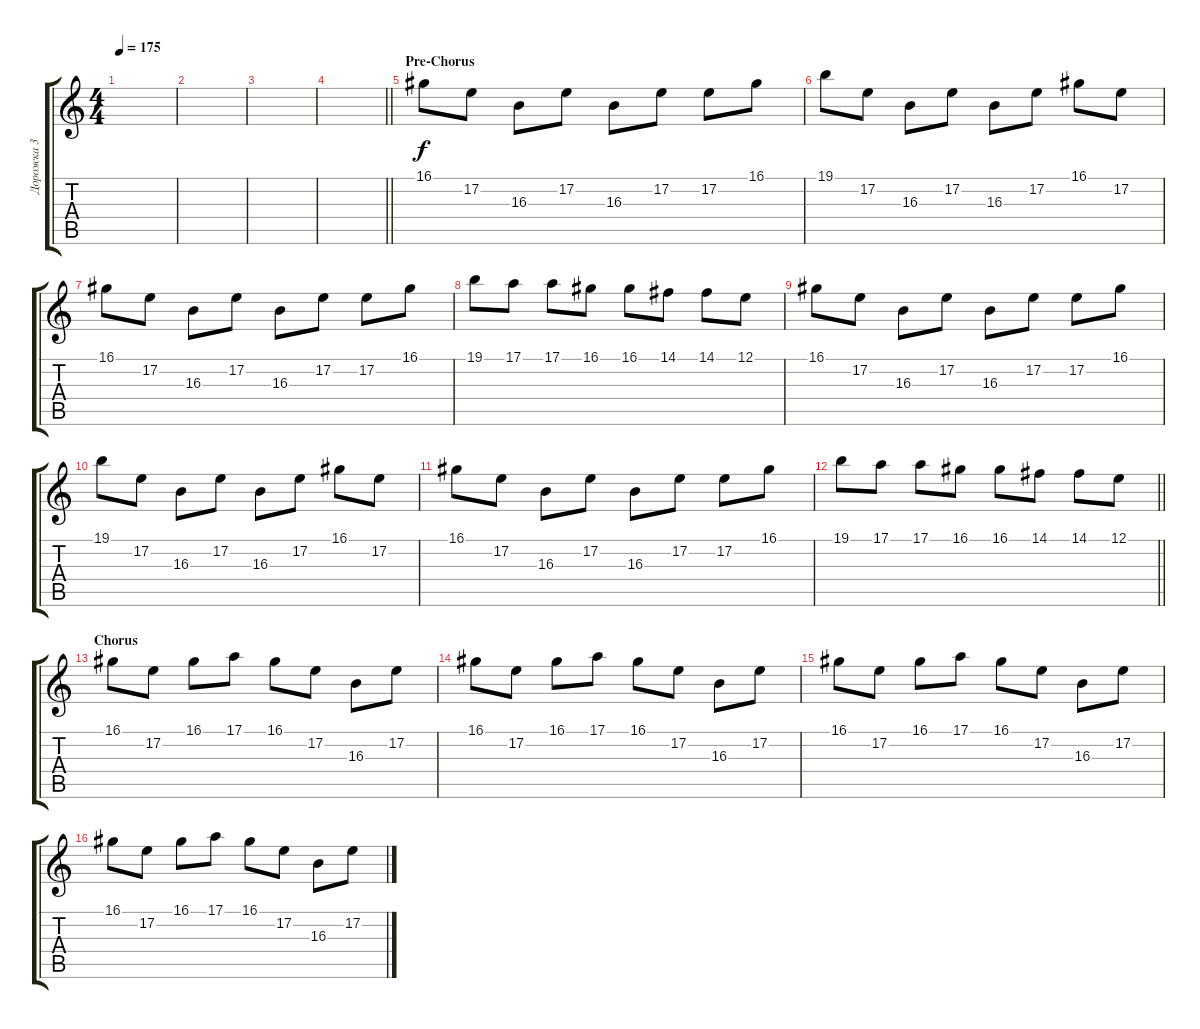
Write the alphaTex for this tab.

\track ("Дорожка 3" "Дорожка 3") {instrument violin}
\staff {score tabs}
\tuning (E4 B3 G3 D3 A2 E2) {hide}
\ts (4 4)
\tempo 175
\clef g2
\ks c
|
|
|
\barLineRight lightlight
|
\section ("" "Pre-Chorus")
16.1.8 17.2.8 16.3.8 17.2.8 16.3.8 17.2.8 17.2.8 16.1.8 |
19.1.8 17.2.8 16.3.8 17.2.8 16.3.8 17.2.8 16.1.8 17.2.8 |
16.1.8 17.2.8 16.3.8 17.2.8 16.3.8 17.2.8 17.2.8 16.1.8 |
19.1.8 17.1.8 17.1.8 16.1.8 16.1.8 14.1.8 14.1.8 12.1.8 |
16.1.8 17.2.8 16.3.8 17.2.8 16.3.8 17.2.8 17.2.8 16.1.8 |
19.1.8 17.2.8 16.3.8 17.2.8 16.3.8 17.2.8 16.1.8 17.2.8 |
16.1.8 17.2.8 16.3.8 17.2.8 16.3.8 17.2.8 17.2.8 16.1.8 |
\barLineRight lightlight
19.1.8 17.1.8 17.1.8 16.1.8 16.1.8 14.1.8 14.1.8 12.1.8 |
\section ("" "Chorus")
16.1.8 17.2.8 16.1.8 17.1.8 16.1.8 17.2.8 16.3.8 17.2.8 |
16.1.8 17.2.8 16.1.8 17.1.8 16.1.8 17.2.8 16.3.8 17.2.8 |
16.1.8 17.2.8 16.1.8 17.1.8 16.1.8 17.2.8 16.3.8 17.2.8 |
16.1.8 17.2.8 16.1.8 17.1.8 16.1.8 17.2.8 16.3.8 17.2.8
